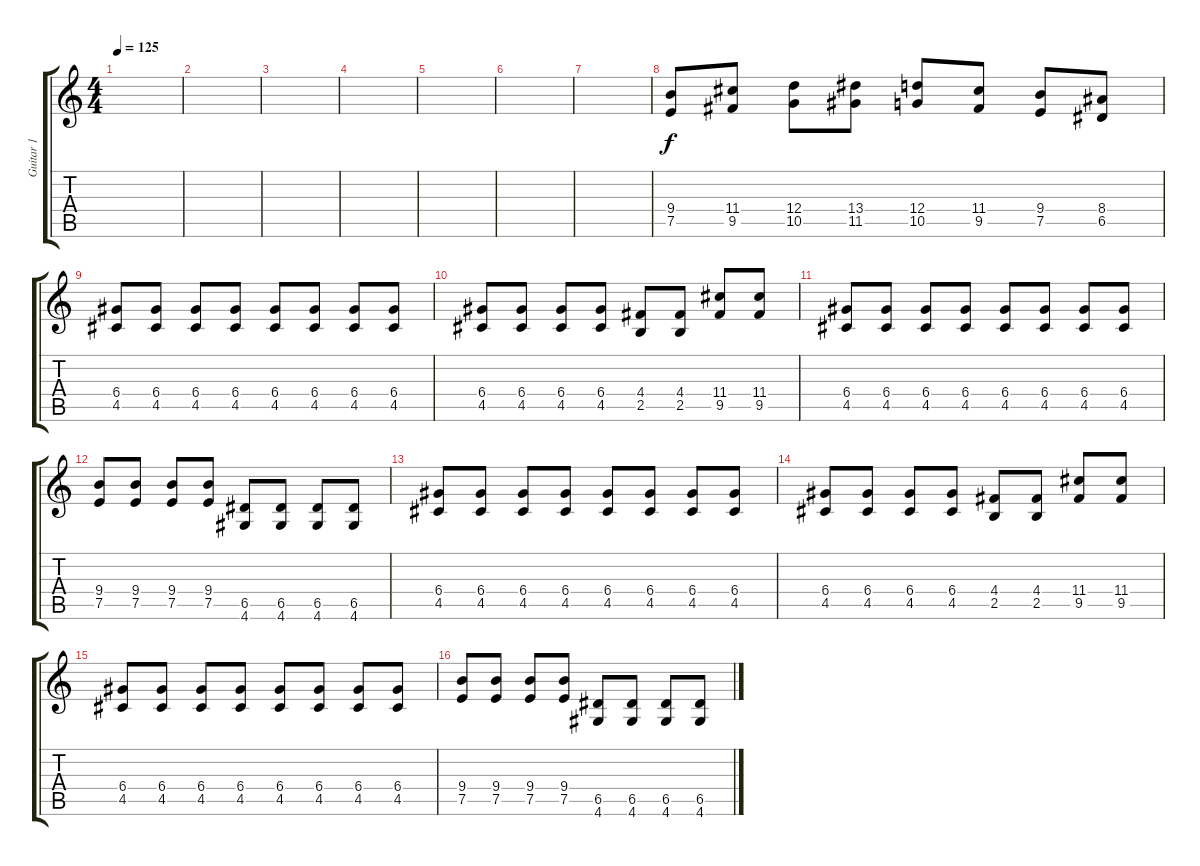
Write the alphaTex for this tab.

\track ("Guitar 1" "Guitar 1") {instrument overdrivenguitar}
\staff {score tabs}
\tuning (E4 B3 G3 D3 A2 E2) {hide}
\ts (4 4)
\tempo 125
\clef g2
\ks c
|
|
|
|
|
|
|
(9.4 7.5).8 (11.4 9.5).8 (12.4 10.5).8 (13.4 11.5).8 (12.4 10.5).8 (11.4 9.5).8 (9.4 7.5).8 (8.4 6.5).8 |
(6.4 4.5).8 (6.4 4.5).8 (6.4 4.5).8 (6.4 4.5).8 (6.4 4.5).8 (6.4 4.5).8 (6.4 4.5).8 (6.4 4.5).8 |
(6.4 4.5).8 (6.4 4.5).8 (6.4 4.5).8 (6.4 4.5).8 (4.4 2.5).8 (4.4 2.5).8 (11.4 9.5).8 (11.4 9.5).8 |
(6.4 4.5).8 (6.4 4.5).8 (6.4 4.5).8 (6.4 4.5).8 (6.4 4.5).8 (6.4 4.5).8 (6.4 4.5).8 (6.4 4.5).8 |
(9.4 7.5).8 (9.4 7.5).8 (9.4 7.5).8 (9.4 7.5).8 (6.5 4.6).8 (6.5 4.6).8 (6.5 4.6).8 (6.5 4.6).8 |
(6.4 4.5).8 (6.4 4.5).8 (6.4 4.5).8 (6.4 4.5).8 (6.4 4.5).8 (6.4 4.5).8 (6.4 4.5).8 (6.4 4.5).8 |
(6.4 4.5).8 (6.4 4.5).8 (6.4 4.5).8 (6.4 4.5).8 (4.4 2.5).8 (4.4 2.5).8 (11.4 9.5).8 (11.4 9.5).8 |
(6.4 4.5).8 (6.4 4.5).8 (6.4 4.5).8 (6.4 4.5).8 (6.4 4.5).8 (6.4 4.5).8 (6.4 4.5).8 (6.4 4.5).8 |
(9.4 7.5).8 (9.4 7.5).8 (9.4 7.5).8 (9.4 7.5).8 (6.5 4.6).8 (6.5 4.6).8 (6.5 4.6).8 (6.5 4.6).8
